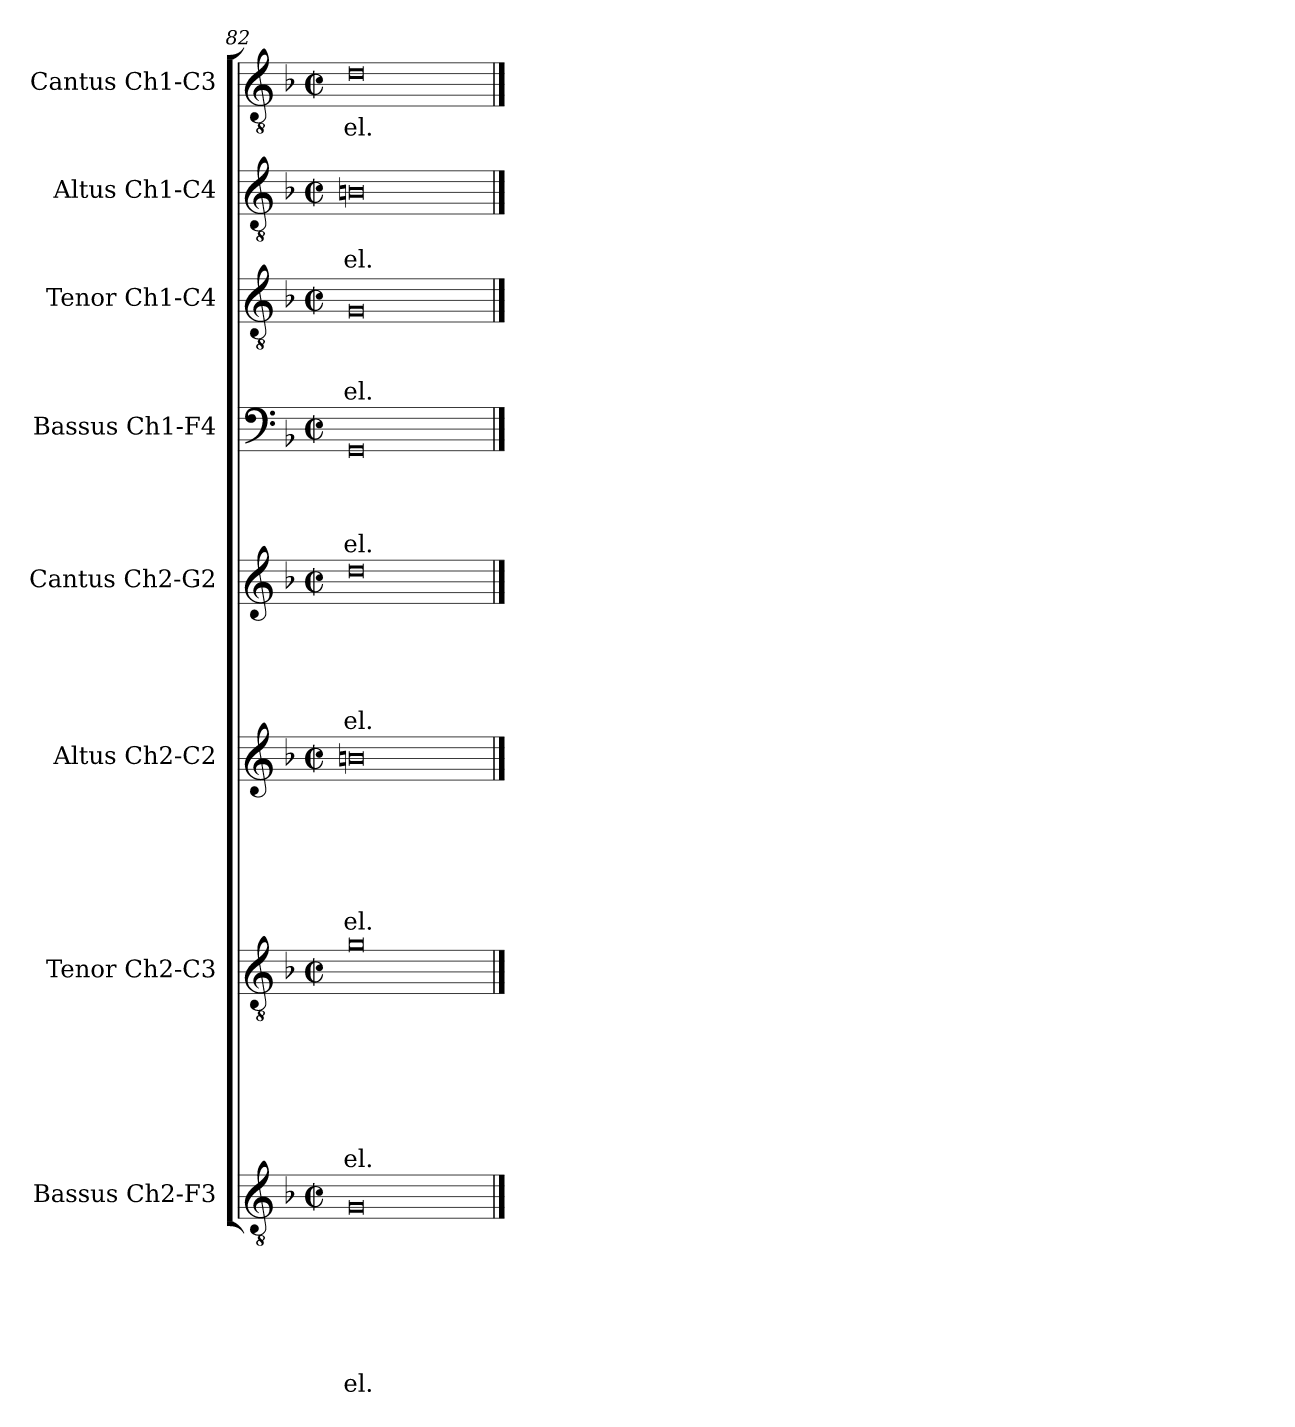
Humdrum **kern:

**kern	**text	**text	**text	**text	**text	**text	**text	**kern	**text	**text	**text	**text	**text	**text	**text	**kern	**text	**text	**text	**text	**text	**text	**kern	**text	**text	**text	**text	**text	**kern	**text	**text	**text	**text	**kern	**text	**text	**text	**kern	**text	**text	**kern	**text
*part8	*part8	*part8	*part8	*part8	*part8	*part8	*part8	*part7	*part7	*part7	*part7	*part7	*part7	*part7	*part7	*part6	*part6	*part6	*part6	*part6	*part6	*part6	*part5	*part5	*part5	*part5	*part5	*part5	*part4	*part4	*part4	*part4	*part4	*part3	*part3	*part3	*part3	*part2	*part2	*part2	*part1	*part1
*staff8	*staff8	*staff8	*staff8	*staff8	*staff8	*staff8	*staff8	*staff7	*staff7	*staff7	*staff7	*staff7	*staff7	*staff7	*staff7	*staff6	*staff6	*staff6	*staff6	*staff6	*staff6	*staff6	*staff5	*staff5	*staff5	*staff5	*staff5	*staff5	*staff4	*staff4	*staff4	*staff4	*staff4	*staff3	*staff3	*staff3	*staff3	*staff2	*staff2	*staff2	*staff1	*staff1
*I"Bassus Ch2-F3	*	*	*	*	*	*	*	*I"Tenor Ch2-C3	*	*	*	*	*	*	*	*I"Altus Ch2-C2	*	*	*	*	*	*	*I"Cantus Ch2-G2	*	*	*	*	*	*I"Bassus Ch1-F4	*	*	*	*	*I"Tenor Ch1-C4	*	*	*	*I"Altus Ch1-C4	*	*	*I"Cantus Ch1-C3	*
*I'B2	*	*	*	*	*	*	*	*I'T2	*	*	*	*	*	*	*	*I'A2	*	*	*	*	*	*	*I'C2	*	*	*	*	*	*I'B1	*	*	*	*	*I'T1	*	*	*	*I'A1	*	*	*I'C1	*
*clefGv2	*	*	*	*	*	*	*	*clefGv2	*	*	*	*	*	*	*	*clefG2	*	*	*	*	*	*	*clefG2	*	*	*	*	*	*clefF4	*	*	*	*	*clefGv2	*	*	*	*clefGv2	*	*	*clefGv2	*
*k[b-]	*	*	*	*	*	*	*	*k[b-]	*	*	*	*	*	*	*	*k[b-]	*	*	*	*	*	*	*k[b-]	*	*	*	*	*	*k[b-]	*	*	*	*	*k[b-]	*	*	*	*k[b-]	*	*	*k[b-]	*
*F:	*	*	*	*	*	*	*	*F:	*	*	*	*	*	*	*	*F:	*	*	*	*	*	*	*F:	*	*	*	*	*	*F:	*	*	*	*	*F:	*	*	*	*F:	*	*	*F:	*
*M2/2	*	*	*	*	*	*	*	*M2/2	*	*	*	*	*	*	*	*M2/2	*	*	*	*	*	*	*M2/2	*	*	*	*	*	*M2/2	*	*	*	*	*M2/2	*	*	*	*M2/2	*	*	*M2/2	*
*met(c|)	*	*	*	*	*	*	*	*met(c|)	*	*	*	*	*	*	*	*met(c|)	*	*	*	*	*	*	*met(c|)	*	*	*	*	*	*met(c|)	*	*	*	*	*met(c|)	*	*	*	*met(c|)	*	*	*met(c|)	*
=82	=82	=82	=82	=82	=82	=82	=82	=82	=82	=82	=82	=82	=82	=82	=82	=82	=82	=82	=82	=82	=82	=82	=82	=82	=82	=82	=82	=82	=82	=82	=82	=82	=82	=82	=82	=82	=82	=82	=82	=82	=82	=82
!	!	!	!	!	!	!	!LO:LY:b	!	!	!	!	!	!	!	!LO:LY:b	!	!	!	!	!	!	!LO:LY:b	!	!	!	!	!	!LO:LY:b	!	!	!	!	!LO:LY:b	!	!	!	!LO:LY:b	!	!	!LO:LY:b	!	!LO:LY:b
0G	.	.	.	.	.	.	-el.	0g	.	.	.	.	.	.	-el.	0bn	.	.	.	.	.	-el.	0dd	.	.	.	.	-el.	0GG	.	.	.	-el.	0G	.	.	-el.	0Bn	.	-el.	0d	-el.
==	==	==	==	==	==	==	==	==	==	==	==	==	==	==	==	==	==	==	==	==	==	==	==	==	==	==	==	==	==	==	==	==	==	==	==	==	==	==	==	==	==	==
*-	*-	*-	*-	*-	*-	*-	*-	*-	*-	*-	*-	*-	*-	*-	*-	*-	*-	*-	*-	*-	*-	*-	*-	*-	*-	*-	*-	*-	*-	*-	*-	*-	*-	*-	*-	*-	*-	*-	*-	*-	*-	*-
